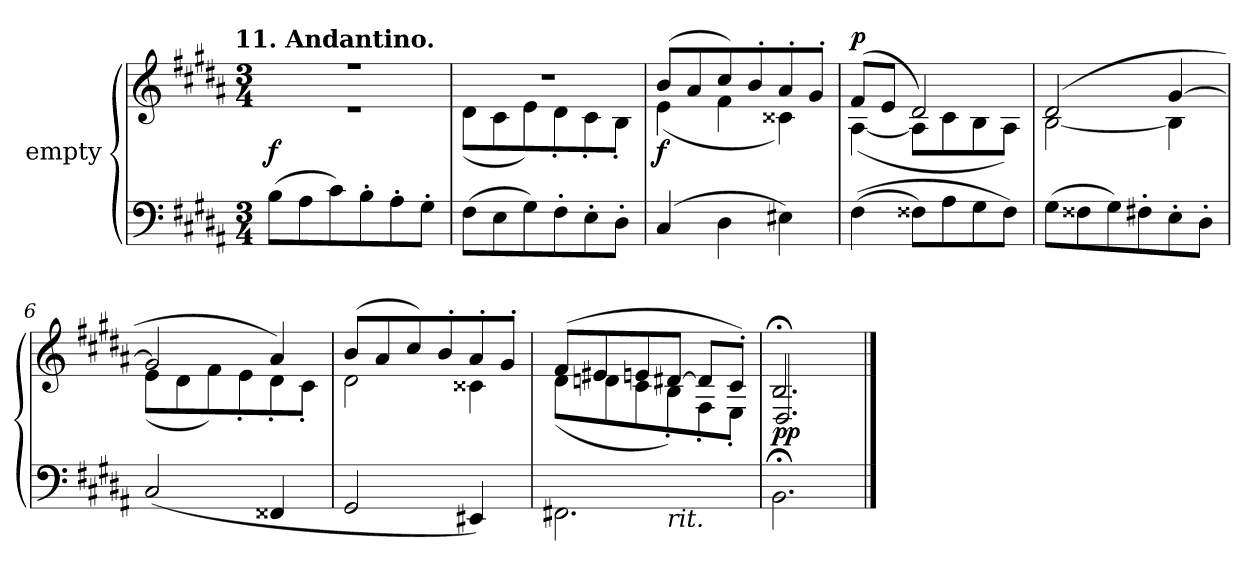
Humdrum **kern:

**kern	**kern	**dynam
*part2	*part1	*part1
*staff2	*staff1	*staff1
*I"empty	*I"empty	*
*clefF4	*clefG2	*
*k[f#c#g#d#a#]	*k[f#c#g#d#a#]	*
*B:	*B:	*
!!LO:TX:omd:t=11. Andantino.
*M3/4	*M3/4	*
=1	=1	=1
*	*^	*
(8B\L	2.r	2.r	f
8A#\	.	.	.
8c#\)	.	.	.
8B'\	.	.	.
8A#'\	.	.	.
8G#'\J	.	.	.
=2	=2	=2	=2
(8F#\L	2.r	(8d#\L	.
8E\	.	8c#\	.
8G#\)	.	8e\)	.
8F#'\	.	8d#'\	.
8E'\	.	8c#'\	.
8D#'\J	.	8B'\J	.
=3	=3	=3	=3
(4C#/	(8b/L	(4e\	f
.	8a#/	.	.
4D#\	8cc#/)	4f#\	.
.	8b'/	.	.
4E#X\)	8a#'/	4c##X\)	.
.	8g#'/J	.	.
=4	=4	=4	=4
!	!	!	!LO:DY:a
((>4F#\	(8f#/L	([4A#\	p
.	8e/J	.	.
8F##X\L)	2d#/)	8A#\L]	.
8A#\	.	8c#\	.
8G#\	.	8B\	.
8F##\J)	.	8A#\J)	.
=5	=5	=5	=5
(8G#\L	(2d#/	[2B\	.
8F##X\	.	.	.
8G#\)	.	.	.
8F#X'\	.	.	.
8E'\	[4g#/	4B\]	.
8D#'\J	.	.	.
=6	=6	=6	=6
(2C#/	2g#/]	(8e\L	.
.	.	8d#\	.
.	.	8f#\)	.
.	.	8e'\	.
4FF##X/	4a#/)	8d#'\	.
.	.	8c#'\J	.
=7	=7	=7	=7
2GG#/	(8b/L	2d#\	.
.	8a#/	.	.
.	8cc#/)	.	.
.	8b'/	.	.
4EE#X/)	8a#'/	4c##X\	.
.	8g#'/J	.	.
=8	=8	=8	=8
*^	*	*	*
2.FF#X\	4.ryy	(8f#/L	(8d#\L	.
.	.	8e#X/	8dn\	.
.	.	8en/	8c#\	.
!	!LO:TX:b:i:t=rit.	!	!	!
.	4.ryy	[8d#X/J	8B'<\)	.
.	.	8d#/L]	8F#'</	.
.	.	8c#'>/J)	8E'</J	.
*v	*v	*	*	*
=9	=9	=9	=9
2.BB;\	2.B;</	2.D#/	pp
*	*v	*v	*
==	==	==
*-	*-	*-
